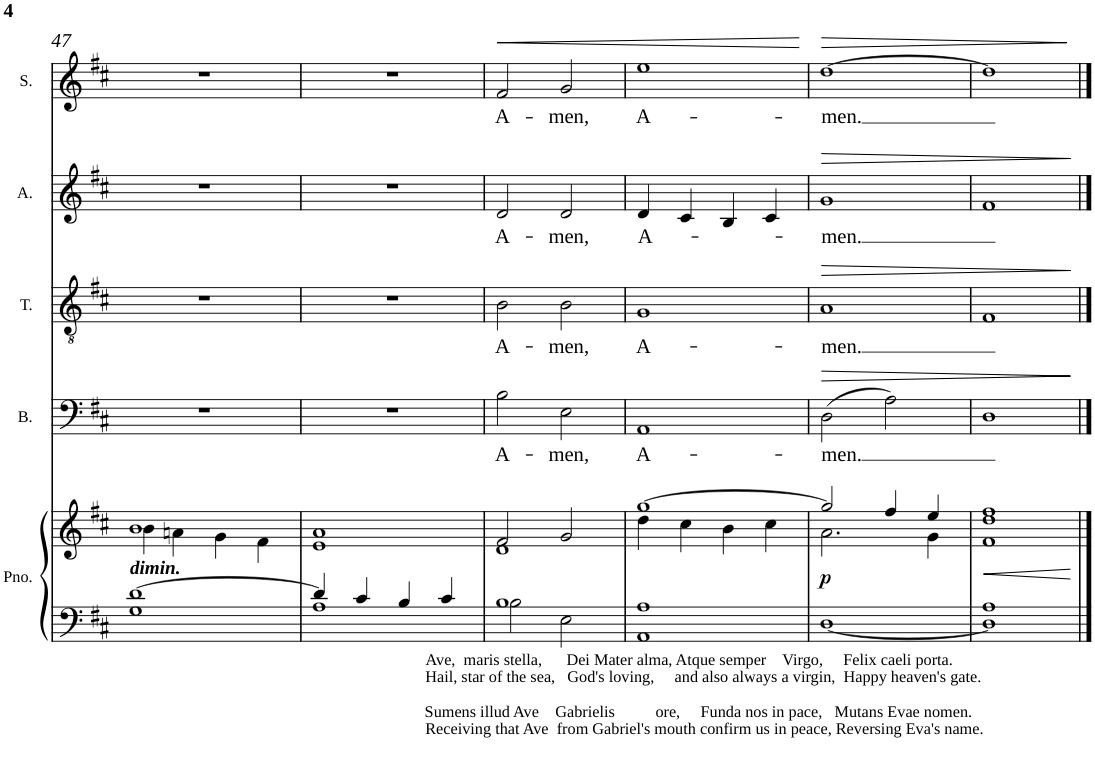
**kern	**kern	**dynam	**kern	**text	**dynam	**kern	**text	**dynam	**kern	**text	**dynam	**kern	**text	**dynam
*part5	*part5	*part5	*part4	*part4	*part4	*part3	*part3	*part3	*part2	*part2	*part2	*part1	*part1	*part1
*staff6	*staff5	*staff5/6	*staff4	*staff4	*staff4	*staff3	*staff3	*staff3	*staff2	*staff2	*staff2	*staff1	*staff1	*staff1
*I"Piano	*	*	*I"Bass	*	*	*I"Tenor	*	*	*I"Alto	*	*	*I"Soprano	*	*
*I'Pno.	*	*	*I'B.	*	*	*I'T.	*	*	*I'A.	*	*	*I'S.	*	*
!!LO:PB:g=z
*clefF4	*clefG2	*	*clefF4	*	*	*clefGv2	*	*	*clefG2	*	*	*clefG2	*	*
*k[f#c#]	*k[f#c#]	*	*k[f#c#]	*	*	*k[f#c#]	*	*	*k[f#c#]	*	*	*k[f#c#]	*	*
*D:	*D:	*	*D:	*	*	*D:	*	*	*D:	*	*	*D:	*	*
*M2/2	*M2/2	*	*M2/2	*	*	*M2/2	*	*	*M2/2	*	*	*M2/2	*	*
*met(c|)	*met(c|)	*	*met(c|)	*	*	*met(c|)	*	*	*met(c|)	*	*	*met(c|)	*	*
=47	=47	=47	=47	=47	=47	=47	=47	=47	=47	=47	=47	=47	=47	=47
*^	*^	*	*	*	*	*	*	*	*	*	*	*	*	*
!	!	!LO:TX:b:Bi:t=dimin.	!	!	!	!	!	!	!	!	!	!	!	!	!	!
[>1d	1G	1b	4b\	.	1r	.	.	1r	.	.	1r	.	.	1r	.	.
.	.	.	4an\	.	.	.	.	.	.	.	.	.	.	.	.	.
.	.	.	4g\	.	.	.	.	.	.	.	.	.	.	.	.	.
.	.	.	4f#\	.	.	.	.	.	.	.	.	.	.	.	.	.
=48	=48	=48	=48	=48	=48	=48	=48	=48	=48	=48	=48	=48	=48	=48	=48	=48
4d/]	1A	1a	1e	.	1r	.	.	1r	.	.	1r	.	.	1r	.	.
4c#/	.	.	.	.	.	.	.	.	.	.	.	.	.	.	.	.
4B/	.	.	.	.	.	.	.	.	.	.	.	.	.	.	.	.
4c#/	.	.	.	.	.	.	.	.	.	.	.	.	.	.	.	.
=49	=49	=49	=49	=49	=49	=49	=49	=49	=49	=49	=49	=49	=49	=49	=49	=49
!LO:TX:b:t=Ave,  maris stella,      Dei Mater alma, Atque semper    Virgo,     Felix caeli porta.	!	!	!	!	!	!	!	!	!	!	!	!	!	!	!	!
!LO:TX:b:t=Hail, star of the sea,   God's loving,     and also always a virgin,  Happy heaven's gate.	!	!	!	!	!	!	!	!	!	!	!	!	!	!	!	!
!LO:TX:b:t=Sumens illud Ave    Gabrielis          ore,     Funda nos in pace,   Mutans Evae nomen.	!	!	!	!	!	!	!	!	!	!	!	!	!	!	!	!
!LO:TX:b:t=Receiving that Ave  from Gabriel's mouth confirm us in peace, Reversing Eva's name.	!	!	!	!	!	!	!	!	!	!	!	!	!	!	!	!
!	!	!	!	!	!	!LO:LY:b	!	!	!LO:LY:b	!	!	!LO:LY:b	!	!	!LO:LY:b	!LO:HP:b
1B	2B\	2f#/	1d	.	2B\	A-	.	2B\	A-	.	2d/	A-	.	2f#/	A-	<
!	!	!	!	!	!	!LO:LY:b	!	!	!LO:LY:b	!	!	!LO:LY:b	!	!	!LO:LY:b	!
.	2E\	2g/	.	.	2E\	men,	.	2B\	men,	.	2d/	men,	.	2g/	men,	.
=50	=50	=50	=50	=50	=50	=50	=50	=50	=50	=50	=50	=50	=50	=50	=50	=50
!	!	!	!	!	!	!LO:LY:b	!	!	!LO:LY:b	!	!	!LO:LY:b	!	!	!LO:LY:b	!
*v	*v	*	*	*	*	*	*	*	*	*	*	*	*	*	*	*
1AA 1A	[>1gg	4dd\	.	1AA	A-	.	1G	A-	.	4d/	A-	.	1ee	A-	.
.	.	4cc#\	.	.	.	.	.	.	.	4c#/	.	.	.	.	.
.	.	4b\	.	.	.	.	.	.	.	4B/	.	.	.	.	.
.	.	4cc#\	.	.	.	.	.	.	.	4c#/	.	.	.	.	.
*	*v	*v	*	*	*	*	*	*	*	*	*	*	*	*	*
.	.	.	.	.	.	.	.	.	.	.	.	.	.	[
=51	=51	=51	=51	=51	=51	=51	=51	=51	=51	=51	=51	=51	=51	=51
*^	*^	*	*	*	*	*	*	*	*	*	*	*	*	*
!	!	!	!	!LO:DY:b	!	!LO:LY:b	!LO:HP:b	!	!LO:LY:b	!LO:HP:b	!	!LO:LY:b	!LO:HP:b	!	!LO:LY:b	!LO:HP:b
1ryy	[1D	2gg/]	2.a\	p	(2D\	-men.	>	1A	-men.	>	1g	-men.	>	[1dd	-men.	>
.	.	4ff#/	.	.	2A\)	.	.	.	.	.	.	.	.	.	.	.
.	.	4ee/	4g\	.	.	.	.	.	.	.	.	.	.	.	.	.
=52	=52	=52	=52	=52	=52	=52	=52	=52	=52	=52	=52	=52	=52	=52	=52	=52
!	!	!	!	!LO:HP:b	!	!	!	!	!	!	!	!	!	!	!	!
1A	1D]	1ff#	1f# 1dd	<	1D	.	.	1F#	.	.	1f#	.	.	1dd]	.	.
*v	*v	*	*	*	*	*	*	*	*	*	*	*	*	*	*	*
*	*v	*v	*	*	*	*	*	*	*	*	*	*	*	*	*
.	.	[	.	.	]	.	.	]	.	.	]	.	.	]
==	==	==	==	==	==	==	==	==	==	==	==	==	==	==
*-	*-	*-	*-	*-	*-	*-	*-	*-	*-	*-	*-	*-	*-	*-
